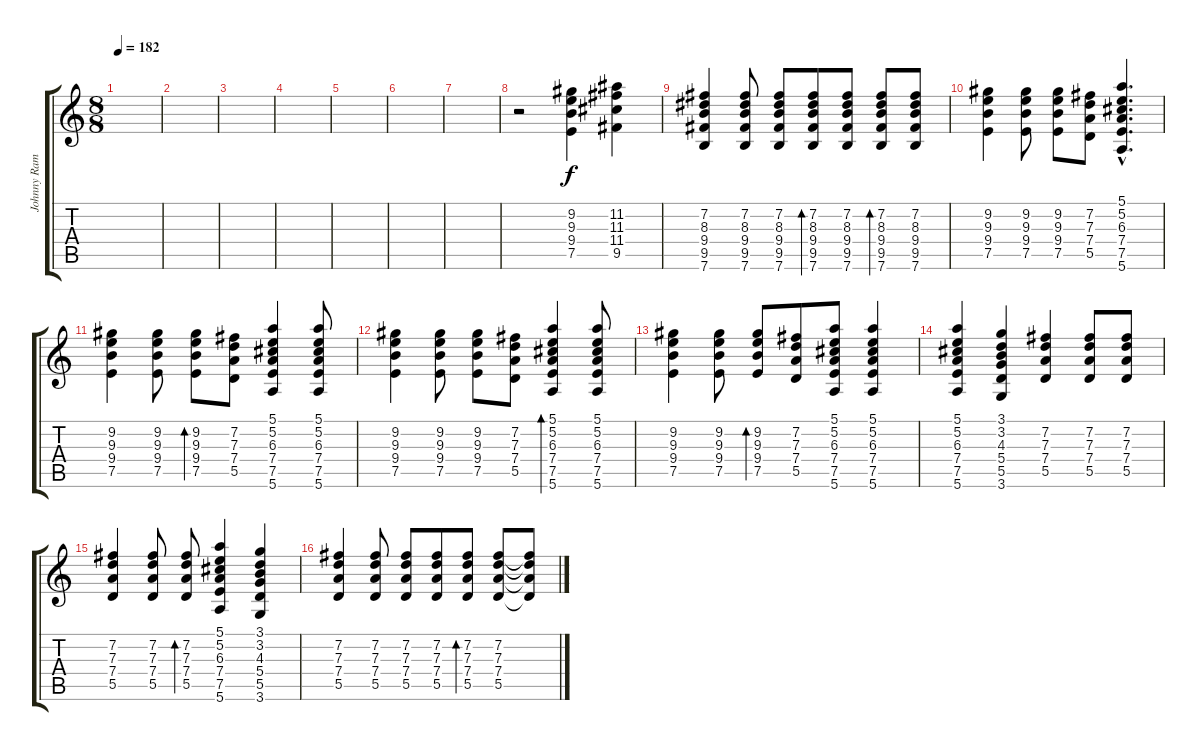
\track ("Johnny Ramone - Guitar" "Johnny Ram") {instrument distortionguitar}
\staff {score tabs}
\tuning (E4 B3 G3 D3 A2 E2) {hide}
\ts (8 8)
\tempo 182
\clef g2
\ks c
|
|
|
|
|
|
|
r.2 (9.2 9.3 9.4 7.5).4 (11.2 11.3 11.4 9.5).4 |
(7.2 8.3 9.4 9.5 7.6).4 (7.2 8.3 9.4 9.5 7.6).8 (7.2 8.3 9.4 9.5 7.6).8 (7.2 8.3 9.4 9.5 7.6).8{bd 240} (7.2 8.3 9.4 9.5 7.6).8 (7.2 8.3 9.4 9.5 7.6).8{bd 240} (7.2 8.3 9.4 9.5 7.6).8 |
(9.2 9.3 9.4 7.5).4 (9.2 9.3 9.4 7.5).8 (9.2 9.3 9.4 7.5).8 (7.2 7.3 7.4 5.5).8 (5.1{hac} 5.2{hac} 6.3{hac} 7.4{hac} 7.5{hac} 5.6{hac}).4{d} |
(9.2 9.3 9.4 7.5).4 (9.2 9.3 9.4 7.5).8 (9.2 9.3 9.4 7.5).8{bd 240} (7.2 7.3 7.4 5.5).8 (5.1 5.2 6.3 7.4 7.5 5.6).4 (5.1 5.2 6.3 7.4 7.5 5.6).8 |
(9.2 9.3 9.4 7.5).4 (9.2 9.3 9.4 7.5).8 (9.2 9.3 9.4 7.5).8 (7.2 7.3 7.4 5.5).8 (5.1 5.2 6.3 7.4 7.5 5.6).4{bd 240} (5.1 5.2 6.3 7.4 7.5 5.6).8 |
(9.2 9.3 9.4 7.5).4 (9.2 9.3 9.4 7.5).8 (9.2 9.3 9.4 7.5).8{bd 240} (7.2 7.3 7.4 5.5).8 (5.1 5.2 6.3 7.4 7.5 5.6).8 (5.1 5.2 6.3 7.4 7.5 5.6).4 |
(5.1 5.2 6.3 7.4 7.5 5.6).4 (3.1 3.2 4.3 5.4 5.5 3.6).4 (7.2 7.3 7.4 5.5).4 (7.2 7.3 7.4 5.5).8 (7.2 7.3 7.4 5.5).8 |
(7.2 7.3 7.4 5.5).4 (7.2 7.3 7.4 5.5).8 (7.2 7.3 7.4 5.5).8{bd 240} (5.1 5.2 6.3 7.4 7.5 5.6).4 (3.1 3.2 4.3 5.4 5.5 3.6).4 |
(7.2 7.3 7.4 5.5).4 (7.2 7.3 7.4 5.5).8 (7.2 7.3 7.4 5.5).8 (7.2 7.3 7.4 5.5).8 (7.2 7.3 7.4 5.5).8{bd 240} (7.2 7.3 7.4 5.5).8 (7.2{t} 7.3{t} 7.4{t} 5.5{t}).8
